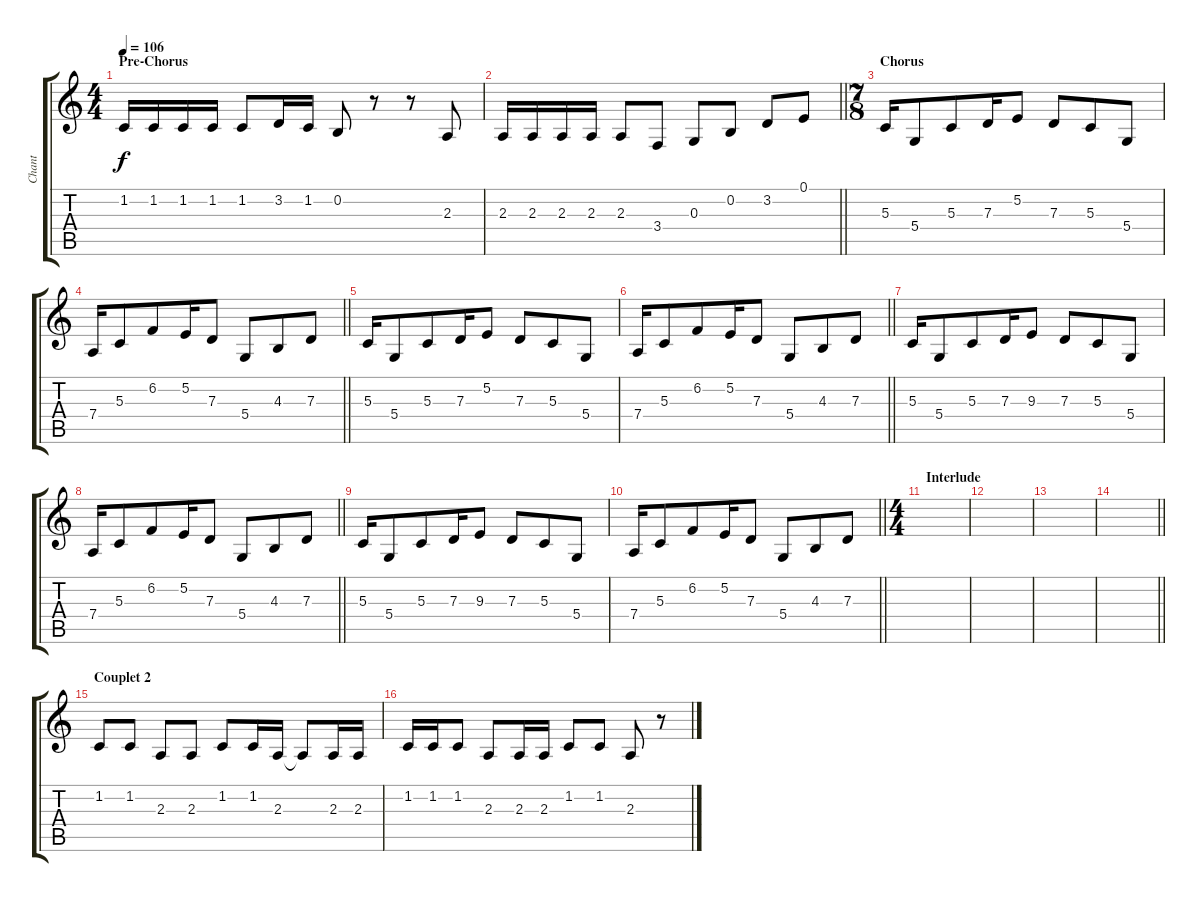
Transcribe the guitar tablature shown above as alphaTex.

\track ("Chant" "Chant") {instrument clarinet}
\staff {score tabs}
\tuning (E4 B3 G3 D3 A2 E2) {hide}
\ts (4 4)
\section ("" "Pre-Chorus")
\tempo 106
\clef g2
\ks c
1.2.16{dy f} 1.2.16 1.2.16 1.2.16 1.2.8 3.2.16 1.2.16 0.2.8 r.8 r.8 2.3.8 |
\barLineRight lightlight
2.3.16 2.3.16 2.3.16 2.3.16 2.3.8 3.4.8 0.3.8 0.2.8 3.2.8 0.1.8 |
\ts (7 8)
\section ("" "Chorus")
5.3.16 5.4.8 5.3.8 7.3.16 5.2.8 7.3.8 5.3.8 5.4.8 |
\barLineRight lightlight
7.4.16 5.3.8 6.2.8 5.2.16 7.3.8 5.4.8 4.3.8 7.3.8 |
5.3.16 5.4.8 5.3.8 7.3.16 5.2.8 7.3.8 5.3.8 5.4.8 |
\barLineRight lightlight
7.4.16 5.3.8 6.2.8 5.2.16 7.3.8 5.4.8 4.3.8 7.3.8 |
5.3.16 5.4.8 5.3.8 7.3.16 9.3.8 7.3.8 5.3.8 5.4.8 |
\barLineRight lightlight
7.4.16 5.3.8 6.2.8 5.2.16 7.3.8 5.4.8 4.3.8 7.3.8 |
5.3.16 5.4.8 5.3.8 7.3.16 9.3.8 7.3.8 5.3.8 5.4.8 |
\barLineRight lightlight
7.4.16 5.3.8 6.2.8 5.2.16 7.3.8 5.4.8 4.3.8 7.3.8 |
\ts (4 4)
\section ("" "Interlude")
|
|
|
\barLineRight lightlight
|
\section ("" "Couplet 2")
1.2.8 1.2.8 2.3.8 2.3.8 1.2.8 1.2.16 2.3.16 2.3{t}.8 2.3.16 2.3.16 |
1.2.16 1.2.16 1.2.8 2.3.8 2.3.16 2.3.16 1.2.8 1.2.8 2.3.8 r.8
